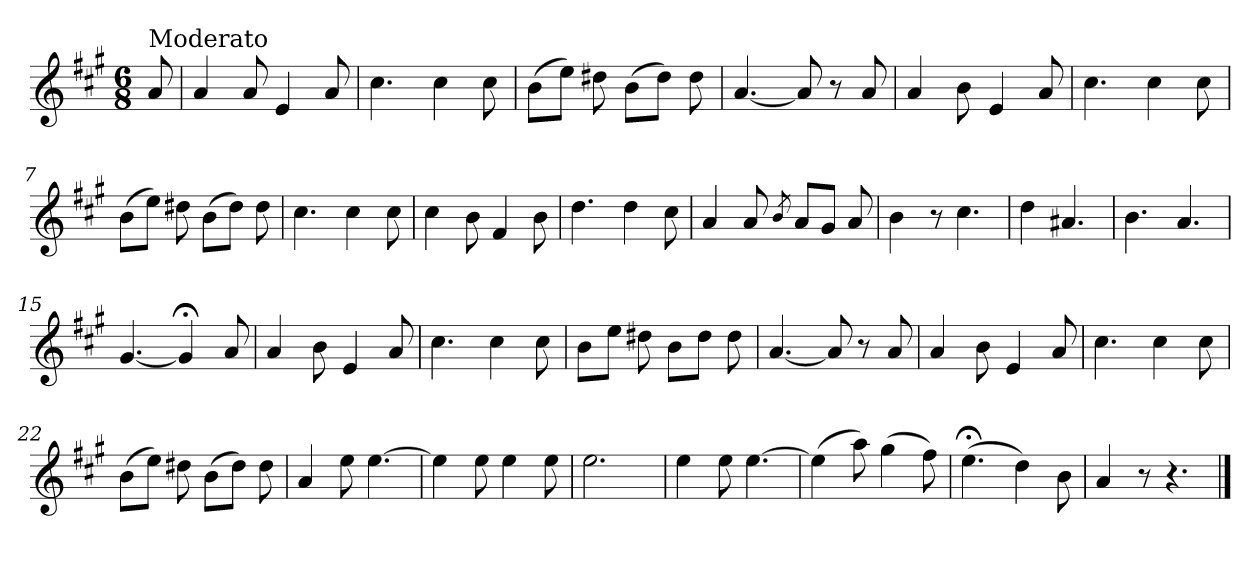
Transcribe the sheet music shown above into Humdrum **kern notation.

**kern
*part1
*staff1
*clefG2
*k[f#c#g#]
*A:
*M6/8
=
!LO:TX:a:t=Moderato
8a/
=1
4a/
8a/
4e/
8a/
=2
4.cc#\
4cc#\
8cc#\
=3
(>8b\L
8ee\J)
8dd#X\
(>8b\L
8dd#\J)
8dd#\
=4
[4.a/
8a/]
8r
8a/
=5
4a/
8b\
4e/
8a/
!!LO:LB:g=z
=6
4.cc#\
4cc#\
8cc#\
=7
(>8b\L
8ee\J)
8dd#X\
(>8b\L
8dd#\J)
8dd#\
=8
4.cc#\
4cc#\
8cc#\
=9
4cc#\
8b\
4f#/
8b\
=10
4.dd\
4dd\
8cc#\
=11
4a/
8a/
8qb/
8a/L
8g#/J
8a/
=12
4b\
8r
4.cc#\
!!LO:LB:g=z
=13
4dd\
4.a#X/
=14
4.b\
4.a/
=15
[4.g#/
4g#;</]
8a/
=16
4a/
8b\
4e/
8a/
=17
4.cc#\
4cc#\
8cc#\
=18
8b\L
8ee\J
8dd#X\
8b\L
8dd#\J
8dd#\
=19
[4.a/
8a/]
8r
8a/
!!LO:LB:g=z
=20
4a/
8b\
4e/
8a/
=21
4.cc#\
4cc#\
8cc#\
=22
(>8b\L
8ee\J)
8dd#X\
(>8b\L
8dd#\J)
8dd#\
=23
4a/
8ee\
[4.ee\
=24
4ee\]
8ee\
4ee\
8ee\
=25
2.ee\
=26
4ee\
8ee\
[4.ee\
!!LO:LB:g=z
=27
(>4ee\]
8aa\)
(>4gg#\
8ff#\)
=28
(>4.ee;<\
4dd\)
8b\
=29
4a/
8r
4.r
==
*-
